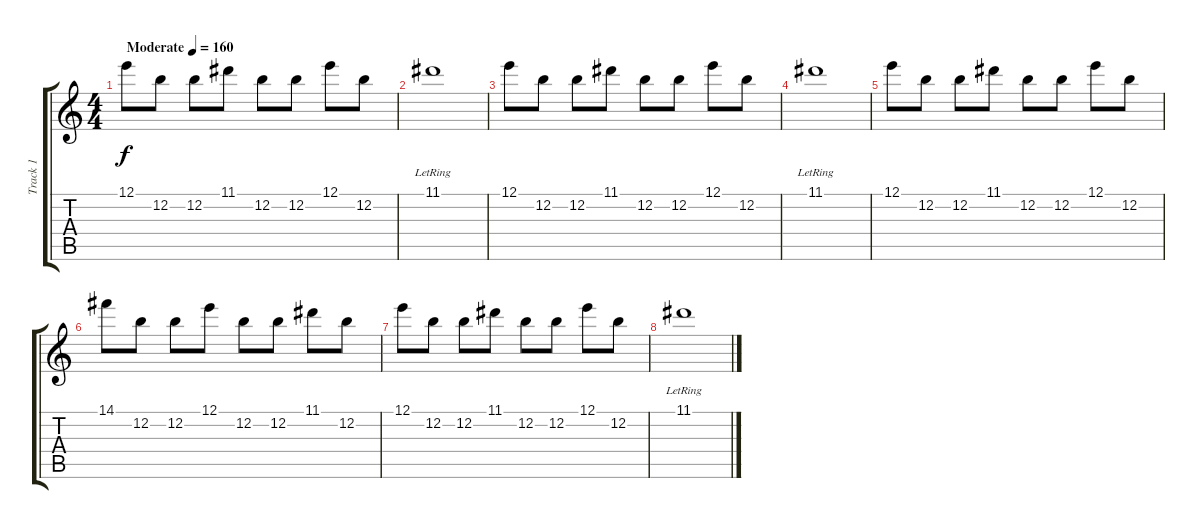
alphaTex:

\track ("Track 1" "Track 1") {instrument distortionguitar}
\staff {score tabs}
\tuning (E4 B3 G3 D3 A2 E2) {hide}
\ts (4 4)
\tempo (160 "Moderate")
\clef g2
\ks c
12.1.8{dy f instrument distortionguitar} 12.2.8 12.2.8 11.1.8 12.2.8 12.2.8 12.1.8 12.2.8 |
11.1{lr}.1 |
12.1.8 12.2.8 12.2.8 11.1.8 12.2.8 12.2.8 12.1.8 12.2.8 |
11.1{lr}.1 |
12.1.8 12.2.8 12.2.8 11.1.8 12.2.8 12.2.8 12.1.8 12.2.8 |
14.1.8 12.2.8 12.2.8 12.1.8 12.2.8 12.2.8 11.1.8 12.2.8 |
12.1.8 12.2.8 12.2.8 11.1.8 12.2.8 12.2.8 12.1.8 12.2.8 |
11.1{lr}.1
